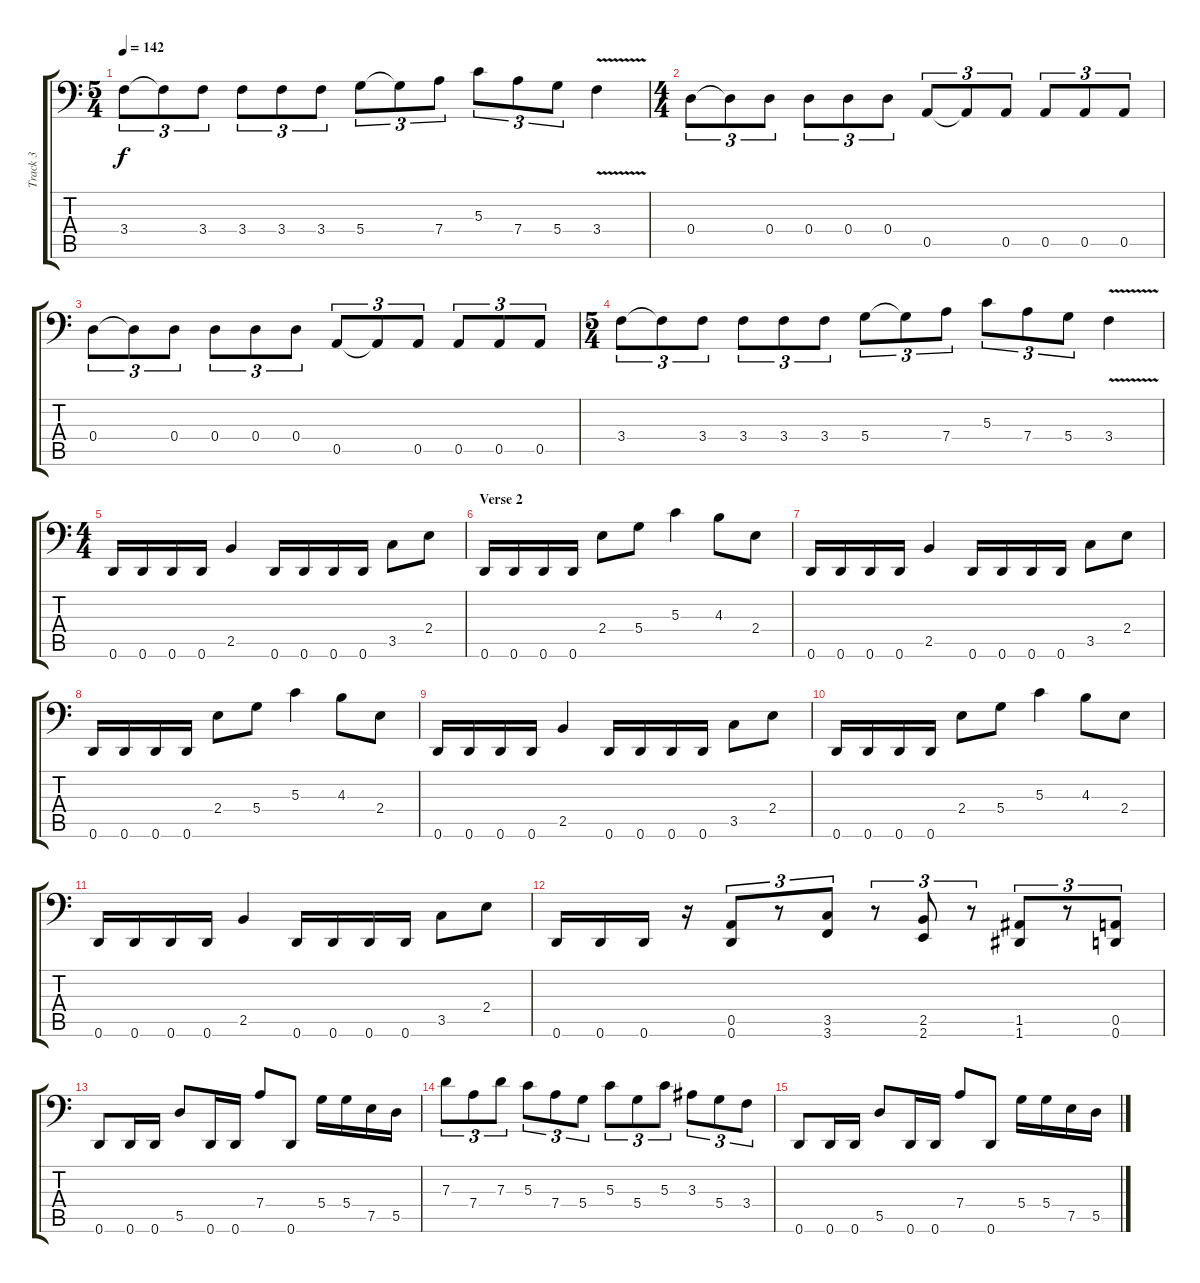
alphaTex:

\track ("Track 3" "Track 3") {instrument electricbasspick}
\staff {score tabs}
\tuning (E3 B2 G2 D2 A1 D1) {hide}
\ts (5 4)
\tempo 142
\clef f4
\ks c
3.4.8{tu (3 2) dy f} 3.4{t}.8{tu (3 2)} 3.4.8{tu (3 2)} 3.4.8{tu (3 2)} 3.4.8{tu (3 2)} 3.4.8{tu (3 2)} 5.4.8{tu (3 2)} 5.4{t}.8{tu (3 2)} 7.4.8{tu (3 2)} 5.3.8{tu (3 2)} 7.4.8{tu (3 2)} 5.4.8{tu (3 2)} 3.4{v}.4 |
\ts (4 4)
0.4.8{tu (3 2)} 0.4{t}.8{tu (3 2)} 0.4.8{tu (3 2)} 0.4.8{tu (3 2)} 0.4.8{tu (3 2)} 0.4.8{tu (3 2)} 0.5.8{tu (3 2)} 0.5{t}.8{tu (3 2)} 0.5.8{tu (3 2)} 0.5.8{tu (3 2)} 0.5.8{tu (3 2)} 0.5.8{tu (3 2)} |
0.4.8{tu (3 2)} 0.4{t}.8{tu (3 2)} 0.4.8{tu (3 2)} 0.4.8{tu (3 2)} 0.4.8{tu (3 2)} 0.4.8{tu (3 2)} 0.5.8{tu (3 2)} 0.5{t}.8{tu (3 2)} 0.5.8{tu (3 2)} 0.5.8{tu (3 2)} 0.5.8{tu (3 2)} 0.5.8{tu (3 2)} |
\ts (5 4)
3.4.8{tu (3 2)} 3.4{t}.8{tu (3 2)} 3.4.8{tu (3 2)} 3.4.8{tu (3 2)} 3.4.8{tu (3 2)} 3.4.8{tu (3 2)} 5.4.8{tu (3 2)} 5.4{t}.8{tu (3 2)} 7.4.8{tu (3 2)} 5.3.8{tu (3 2)} 7.4.8{tu (3 2)} 5.4.8{tu (3 2)} 3.4{v}.4 |
\ts (4 4)
0.6.16 0.6.16 0.6.16 0.6.16 2.5.4 0.6.16 0.6.16 0.6.16 0.6.16 3.5.8 2.4.8 |
\section ("" "Verse 2")
0.6.16 0.6.16 0.6.16 0.6.16 2.4.8 5.4.8 5.3.4 4.3.8 2.4.8 |
0.6.16 0.6.16 0.6.16 0.6.16 2.5.4 0.6.16 0.6.16 0.6.16 0.6.16 3.5.8 2.4.8 |
0.6.16 0.6.16 0.6.16 0.6.16 2.4.8 5.4.8 5.3.4 4.3.8 2.4.8 |
0.6.16 0.6.16 0.6.16 0.6.16 2.5.4 0.6.16 0.6.16 0.6.16 0.6.16 3.5.8 2.4.8 |
0.6.16 0.6.16 0.6.16 0.6.16 2.4.8 5.4.8 5.3.4 4.3.8 2.4.8 |
0.6.16 0.6.16 0.6.16 0.6.16 2.5.4 0.6.16 0.6.16 0.6.16 0.6.16 3.5.8 2.4.8 |
0.6.16 0.6.16 0.6.16 r.16 (0.5 0.6).8{tu (3 2)} r.8{tu (3 2)} (3.5 3.6).8{tu (3 2)} r.8{tu (3 2)} (2.5 2.6).8{tu (3 2)} r.8{tu (3 2)} (1.5 1.6).8{tu (3 2)} r.8{tu (3 2)} (0.5 0.6).8{tu (3 2)} |
0.6.8 0.6.16 0.6.16 5.5.8 0.6.16 0.6.16 7.4.8 0.6.8 5.4.16 5.4.16 7.5.16 5.5.16 |
7.3.8{tu (3 2)} 7.4.8{tu (3 2)} 7.3.8{tu (3 2)} 5.3.8{tu (3 2)} 7.4.8{tu (3 2)} 5.4.8{tu (3 2)} 5.3.8{tu (3 2)} 5.4.8{tu (3 2)} 5.3.8{tu (3 2)} 3.3.8{tu (3 2)} 5.4.8{tu (3 2)} 3.4.8{tu (3 2)} |
0.6.8 0.6.16 0.6.16 5.5.8 0.6.16 0.6.16 7.4.8 0.6.8 5.4.16 5.4.16 7.5.16 5.5.16
